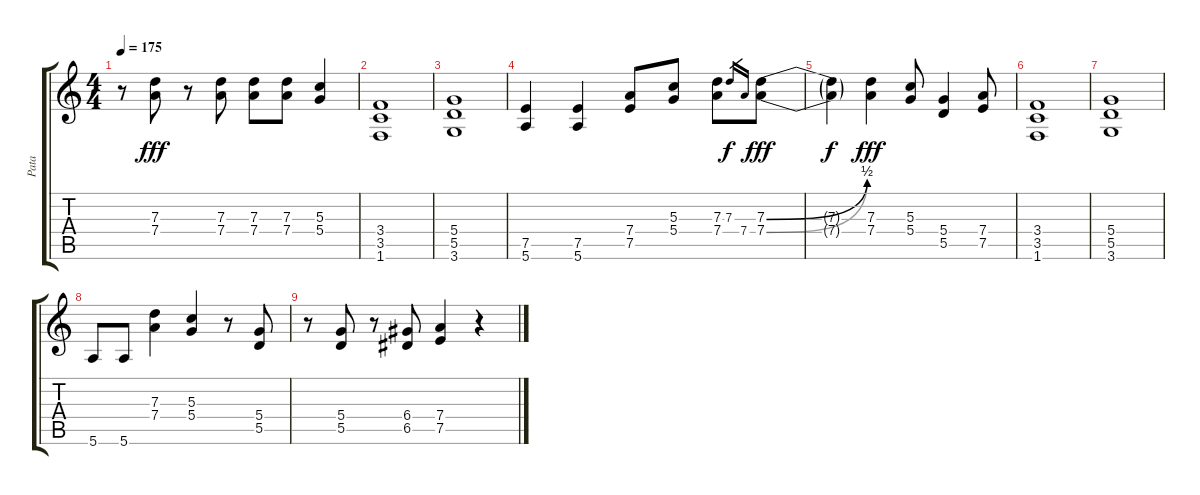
\track ("Pata" "Pata") {instrument distortionguitar}
\staff {score tabs}
\tuning (E4 B3 G3 D3 A2 E2) {hide}
\ts (4 4)
\tempo 175
\clef g2
\ks c
r.8{dy fff} (7.3 7.4).8 r.8 (7.3 7.4).8 (7.3 7.4).8 (7.3 7.4).8 (5.3 5.4).4 |
(3.4 3.5 1.6).1 |
(5.4 5.5 3.6).1 |
(7.5 5.6).4 (7.5 5.6).4 (7.4 7.5).8 (5.3 5.4).8 (7.3 7.4).8 7.3.16{gr dy f} 7.4.16{gr} (7.3{be (bend 0 0 60 2)} 7.4{be (bend 0 0 60 2)}).8{dy fff} |
(7.3{t} 7.4{t}).4{dy f} (7.3 7.4).4{dy fff} (5.3 5.4).8 (5.4 5.5).4 (7.4 7.5).8 |
(3.4 3.5 1.6).1 |
(5.4 5.5 3.6).1 |
5.6.8 5.6.8 (7.3 7.4).4 (5.3 5.4).4 r.8 (5.4 5.5).8 |
r.8{txt ""} (5.4 5.5).8 r.8 (6.4 6.5).8 (7.4 7.5).4 r.4
